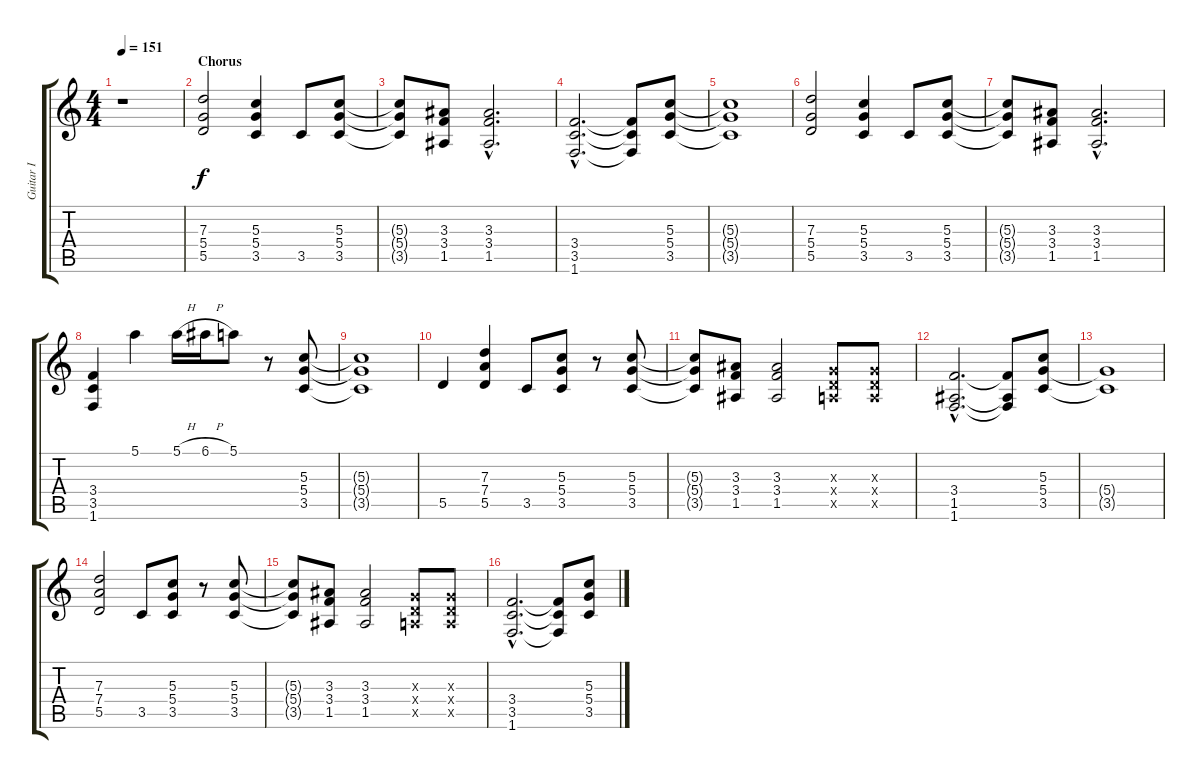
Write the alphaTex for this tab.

\track ("Guitar I" "Guitar I") {instrument overdrivenguitar}
\staff {score tabs}
\tuning (E4 B3 G3 D3 A2 E2) {hide}
\ts (4 4)
\tempo 151
\clef g2
\ks c
r.1{dy f} |
\section ("" "Chorus")
(7.3 5.4 5.5).2 (5.3 5.4 3.5).4 3.5.8 (5.3 5.4 3.5).8 |
(5.3{t} 5.4{t} 3.5{t}).8 (3.3 3.4 1.5).8 (3.3{hac} 3.4{hac} 1.5{hac}).2{d} |
(3.4{hac} 3.5{hac} 1.6{hac}).2{d} (3.4{t} 3.5{t} 1.6{t}).8 (5.3 5.4 3.5).8 |
(5.3{t} 5.4{t} 3.5{t}).1 |
(7.3 5.4 5.5).2 (5.3 5.4 3.5).4 3.5.8 (5.3 5.4 3.5).8 |
(5.3{t} 5.4{t} 3.5{t}).8 (3.3 3.4 1.5).8 (3.3{hac} 3.4{hac} 1.5{hac}).2{d} |
(3.4 3.5 1.6).4 5.1.4 5.1{h}.16 6.1{h}.16 5.1.8 r.8 (5.3 5.4 3.5).8 |
(5.3{t} 5.4{t} 3.5{t}).1 |
5.5.4 (7.3 7.4 5.5).4 3.5.8 (5.3 5.4 3.5).8 r.8 (5.3 5.4 3.5).8 |
(5.3{t} 5.4{t} 3.5{t}).8 (3.3 3.4 1.5).8 (3.3 3.4 1.5).2 (0.3{x} 0.4{x} 0.5{x}).8 (0.3{x} 0.4{x} 0.5{x}).8 |
(3.4{hac} 1.5{hac} 1.6{hac}).2{d} (3.4{t} 1.5{t} 1.6{t}).8 (5.3 5.4 3.5).8 |
(5.4{t} 3.5{t}).1 |
(7.3 7.4 5.5).2 3.5.8 (5.3 5.4 3.5).8 r.8 (5.3 5.4 3.5).8 |
(5.3{t} 5.4{t} 3.5{t}).8 (3.3 3.4 1.5).8 (3.3 3.4 1.5).2 (0.3{x} 0.4{x} 0.5{x}).8 (0.3{x} 0.4{x} 0.5{x}).8 |
(3.4{hac} 3.5{hac} 1.6{hac}).2{d} (3.4{t} 3.5{t} 1.6{t}).8 (5.3 5.4 3.5).8
